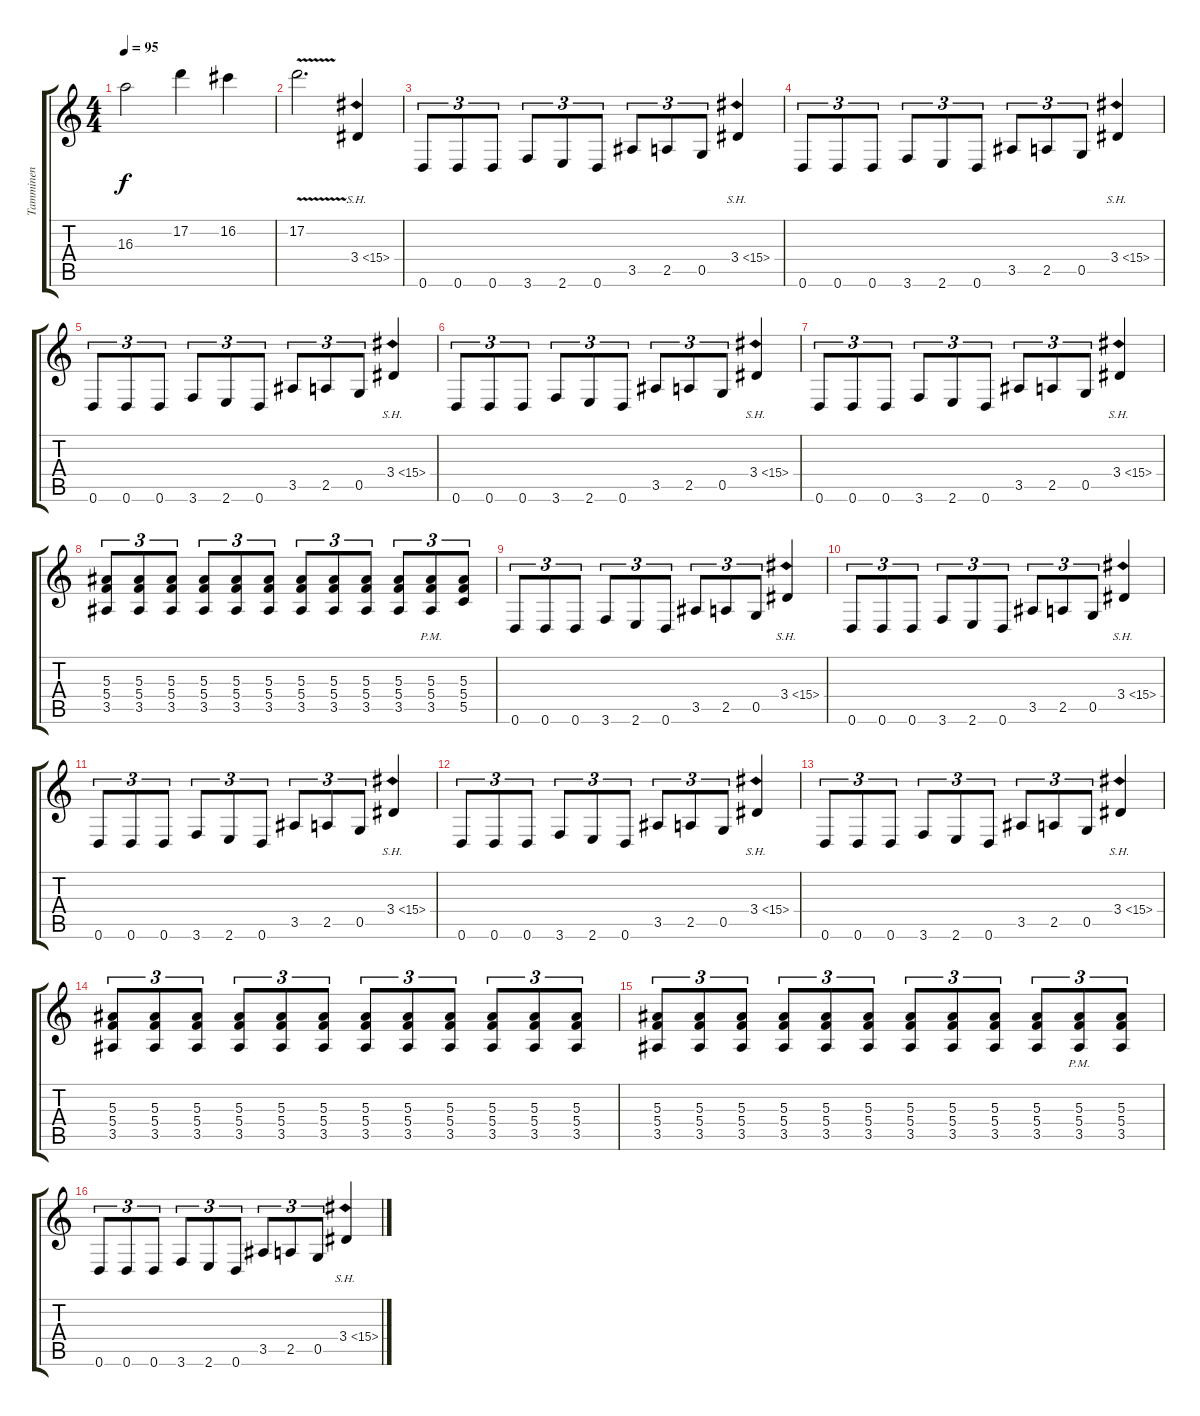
\track ("Tamminen" "Tamminen") {instrument distortionguitar}
\staff {score tabs}
\tuning (D4 A3 F3 C3 G2 D2) {hide}
\ts (4 4)
\tempo 95
\clef g2
\ks c
16.3.2{dy f} 17.2.4 16.2.4 |
17.2{v}.2{d} 3.4{sh 12}.4 |
0.6.8{tu (3 2)} 0.6.8{tu (3 2)} 0.6.8{tu (3 2)} 3.6.8{tu (3 2)} 2.6.8{tu (3 2)} 0.6.8{tu (3 2)} 3.5.8{tu (3 2)} 2.5.8{tu (3 2)} 0.5.8{tu (3 2)} 3.4{sh 12}.4 |
0.6.8{tu (3 2)} 0.6.8{tu (3 2)} 0.6.8{tu (3 2)} 3.6.8{tu (3 2)} 2.6.8{tu (3 2)} 0.6.8{tu (3 2)} 3.5.8{tu (3 2)} 2.5.8{tu (3 2)} 0.5.8{tu (3 2)} 3.4{sh 12}.4 |
0.6.8{tu (3 2)} 0.6.8{tu (3 2)} 0.6.8{tu (3 2)} 3.6.8{tu (3 2)} 2.6.8{tu (3 2)} 0.6.8{tu (3 2)} 3.5.8{tu (3 2)} 2.5.8{tu (3 2)} 0.5.8{tu (3 2)} 3.4{sh 12}.4 |
0.6.8{tu (3 2)} 0.6.8{tu (3 2)} 0.6.8{tu (3 2)} 3.6.8{tu (3 2)} 2.6.8{tu (3 2)} 0.6.8{tu (3 2)} 3.5.8{tu (3 2)} 2.5.8{tu (3 2)} 0.5.8{tu (3 2)} 3.4{sh 12}.4 |
0.6.8{tu (3 2)} 0.6.8{tu (3 2)} 0.6.8{tu (3 2)} 3.6.8{tu (3 2)} 2.6.8{tu (3 2)} 0.6.8{tu (3 2)} 3.5.8{tu (3 2)} 2.5.8{tu (3 2)} 0.5.8{tu (3 2)} 3.4{sh 12}.4 |
(5.3 5.4 3.5).8{tu (3 2)} (5.3 5.4 3.5).8{tu (3 2)} (5.3 5.4 3.5).8{tu (3 2)} (5.3 5.4 3.5).8{tu (3 2)} (5.3 5.4 3.5).8{tu (3 2)} (5.3 5.4 3.5).8{tu (3 2)} (5.3 5.4 3.5).8{tu (3 2)} (5.3 5.4 3.5).8{tu (3 2)} (5.3 5.4 3.5).8{tu (3 2)} (5.3 5.4 3.5).8{tu (3 2)} (5.3{pm} 5.4{pm} 3.5{pm}).8{tu (3 2)} (5.3 5.4 5.5).8{tu (3 2)} |
0.6.8{tu (3 2)} 0.6.8{tu (3 2)} 0.6.8{tu (3 2)} 3.6.8{tu (3 2)} 2.6.8{tu (3 2)} 0.6.8{tu (3 2)} 3.5.8{tu (3 2)} 2.5.8{tu (3 2)} 0.5.8{tu (3 2)} 3.4{sh 12}.4 |
0.6.8{tu (3 2)} 0.6.8{tu (3 2)} 0.6.8{tu (3 2)} 3.6.8{tu (3 2)} 2.6.8{tu (3 2)} 0.6.8{tu (3 2)} 3.5.8{tu (3 2)} 2.5.8{tu (3 2)} 0.5.8{tu (3 2)} 3.4{sh 12}.4 |
0.6.8{tu (3 2)} 0.6.8{tu (3 2)} 0.6.8{tu (3 2)} 3.6.8{tu (3 2)} 2.6.8{tu (3 2)} 0.6.8{tu (3 2)} 3.5.8{tu (3 2)} 2.5.8{tu (3 2)} 0.5.8{tu (3 2)} 3.4{sh 12}.4 |
0.6.8{tu (3 2)} 0.6.8{tu (3 2)} 0.6.8{tu (3 2)} 3.6.8{tu (3 2)} 2.6.8{tu (3 2)} 0.6.8{tu (3 2)} 3.5.8{tu (3 2)} 2.5.8{tu (3 2)} 0.5.8{tu (3 2)} 3.4{sh 12}.4 |
0.6.8{tu (3 2)} 0.6.8{tu (3 2)} 0.6.8{tu (3 2)} 3.6.8{tu (3 2)} 2.6.8{tu (3 2)} 0.6.8{tu (3 2)} 3.5.8{tu (3 2)} 2.5.8{tu (3 2)} 0.5.8{tu (3 2)} 3.4{sh 12}.4 |
(5.3 5.4 3.5).8{tu (3 2)} (5.3 5.4 3.5).8{tu (3 2)} (5.3 5.4 3.5).8{tu (3 2)} (5.3 5.4 3.5).8{tu (3 2)} (5.3 5.4 3.5).8{tu (3 2)} (5.3 5.4 3.5).8{tu (3 2)} (5.3 5.4 3.5).8{tu (3 2)} (5.3 5.4 3.5).8{tu (3 2)} (5.3 5.4 3.5).8{tu (3 2)} (5.3 5.4 3.5).8{tu (3 2)} (5.3 5.4 3.5).8{tu (3 2)} (5.3 5.4 3.5).8{tu (3 2)} |
(5.3 5.4 3.5).8{tu (3 2)} (5.3 5.4 3.5).8{tu (3 2)} (5.3 5.4 3.5).8{tu (3 2)} (5.3 5.4 3.5).8{tu (3 2)} (5.3 5.4 3.5).8{tu (3 2)} (5.3 5.4 3.5).8{tu (3 2)} (5.3 5.4 3.5).8{tu (3 2)} (5.3 5.4 3.5).8{tu (3 2)} (5.3 5.4 3.5).8{tu (3 2)} (5.3 5.4 3.5).8{tu (3 2)} (5.3{pm} 5.4{pm} 3.5{pm}).8{tu (3 2)} (5.3 5.4 3.5).8{tu (3 2)} |
0.6.8{tu (3 2)} 0.6.8{tu (3 2)} 0.6.8{tu (3 2)} 3.6.8{tu (3 2)} 2.6.8{tu (3 2)} 0.6.8{tu (3 2)} 3.5.8{tu (3 2)} 2.5.8{tu (3 2)} 0.5.8{tu (3 2)} 3.4{sh 12}.4
